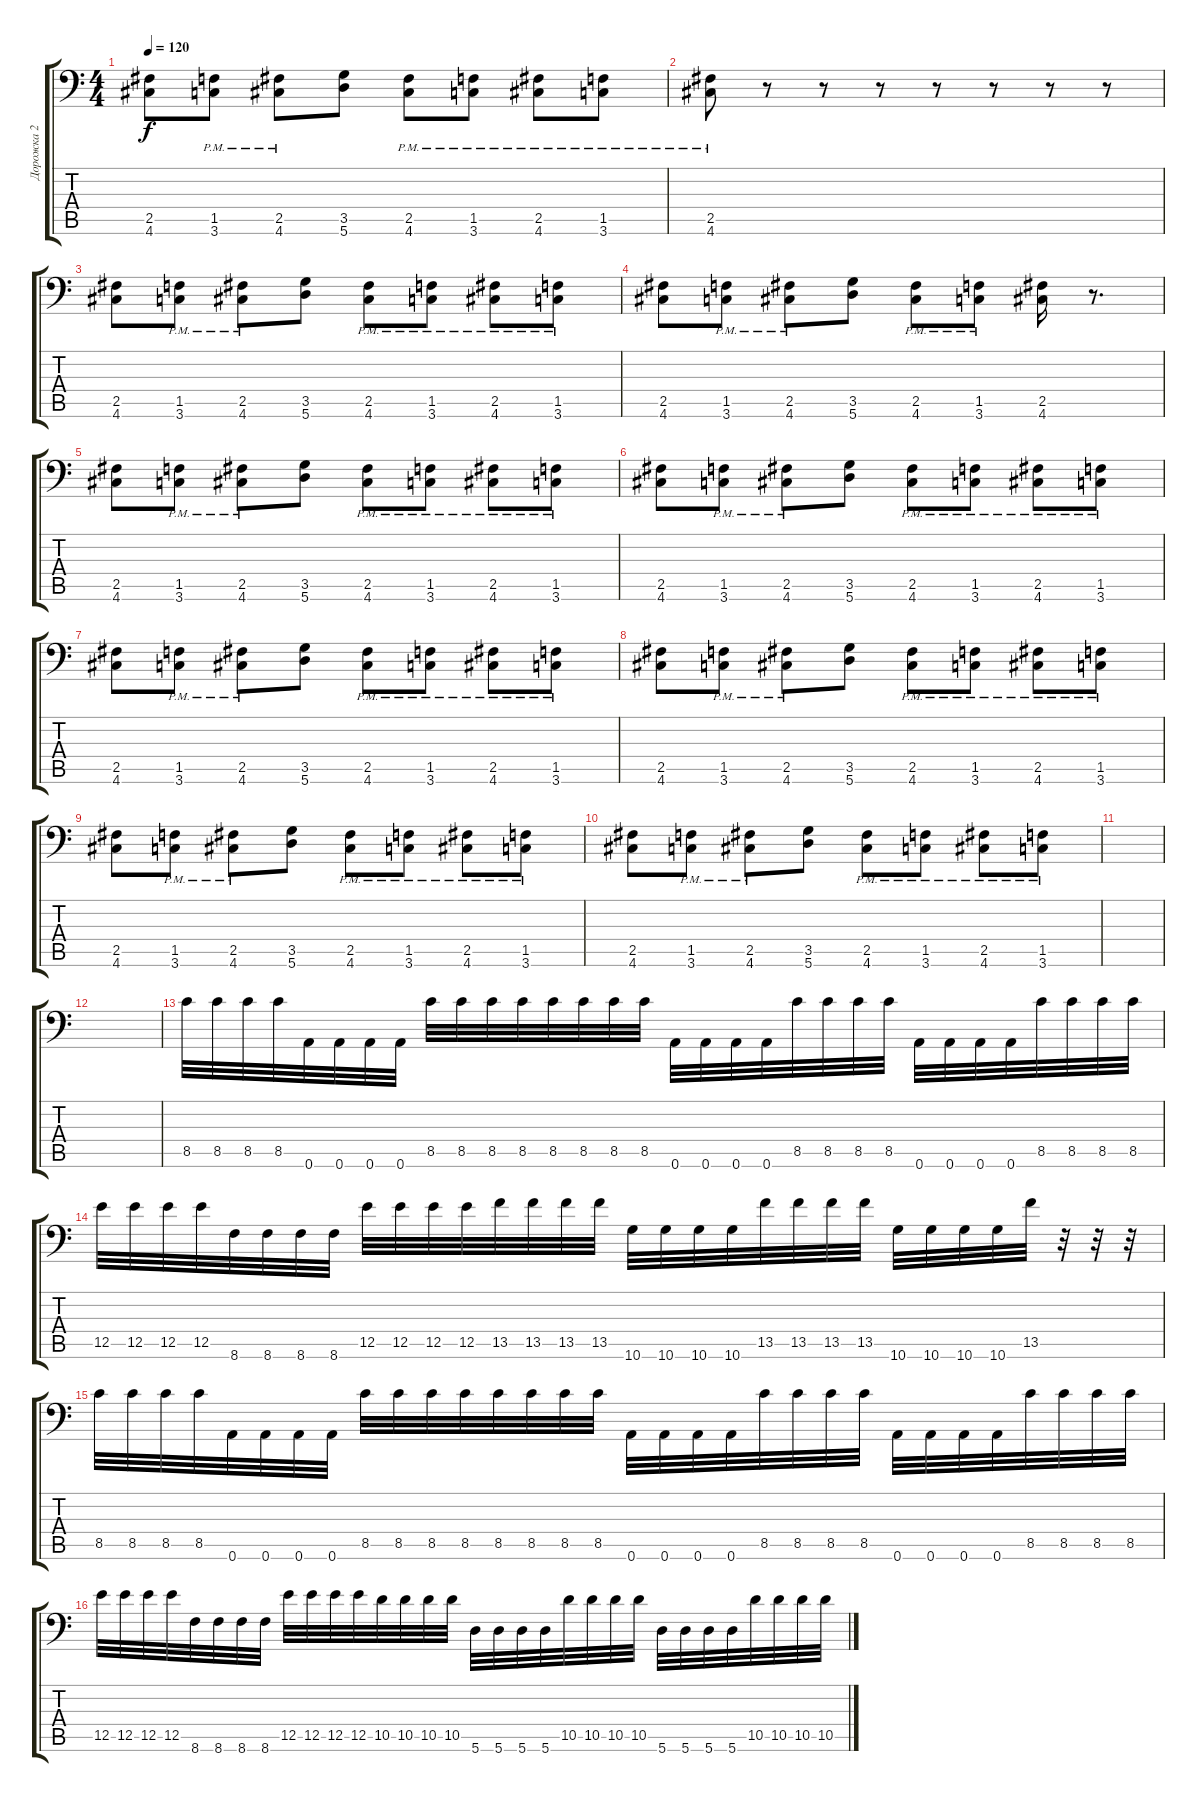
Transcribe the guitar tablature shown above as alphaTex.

\track ("Дорожка 2" "Дорожка 2") {instrument distortionguitar}
\staff {score tabs}
\tuning (B3 Gb3 D3 A2 E2 A1) {hide}
\ts (4 4)
\tempo 120
\clef f4
\ks c
(2.5 4.6).8{dy f instrument distortionguitar} (1.5{pm} 3.6{pm}).8 (2.5{pm} 4.6{pm}).8 (3.5 5.6).8 (2.5{pm} 4.6{pm}).8 (1.5{pm} 3.6{pm}).8 (2.5{pm} 4.6{pm}).8 (1.5{pm} 3.6{pm}).8 |
(2.5{pm} 4.6{pm}).8 r.8 r.8 r.8 r.8 r.8 r.8 r.8 |
(2.5 4.6).8 (1.5{pm} 3.6{pm}).8 (2.5{pm} 4.6{pm}).8 (3.5 5.6).8 (2.5{pm} 4.6{pm}).8 (1.5{pm} 3.6{pm}).8 (2.5{pm} 4.6{pm}).8 (1.5{pm} 3.6{pm}).8 |
(2.5 4.6).8 (1.5{pm} 3.6{pm}).8 (2.5{pm} 4.6{pm}).8 (3.5 5.6).8 (2.5{pm} 4.6{pm}).8 (1.5{pm} 3.6{pm}).8 (2.5 4.6).16 r.8{d} |
(2.5 4.6).8 (1.5{pm} 3.6{pm}).8 (2.5{pm} 4.6{pm}).8 (3.5 5.6).8 (2.5{pm} 4.6{pm}).8 (1.5{pm} 3.6{pm}).8 (2.5{pm} 4.6{pm}).8 (1.5{pm} 3.6{pm}).8 |
(2.5 4.6).8 (1.5{pm} 3.6{pm}).8 (2.5{pm} 4.6{pm}).8 (3.5 5.6).8 (2.5{pm} 4.6{pm}).8 (1.5{pm} 3.6{pm}).8 (2.5{pm} 4.6{pm}).8 (1.5{pm} 3.6{pm}).8 |
(2.5 4.6).8 (1.5{pm} 3.6{pm}).8 (2.5{pm} 4.6{pm}).8 (3.5 5.6).8 (2.5{pm} 4.6{pm}).8 (1.5{pm} 3.6{pm}).8 (2.5{pm} 4.6{pm}).8 (1.5{pm} 3.6{pm}).8 |
(2.5 4.6).8 (1.5{pm} 3.6{pm}).8 (2.5{pm} 4.6{pm}).8 (3.5 5.6).8 (2.5{pm} 4.6{pm}).8 (1.5{pm} 3.6{pm}).8 (2.5{pm} 4.6{pm}).8 (1.5{pm} 3.6{pm}).8 |
(2.5 4.6).8 (1.5{pm} 3.6{pm}).8 (2.5{pm} 4.6{pm}).8 (3.5 5.6).8 (2.5{pm} 4.6{pm}).8 (1.5{pm} 3.6{pm}).8 (2.5{pm} 4.6{pm}).8 (1.5{pm} 3.6{pm}).8 |
(2.5 4.6).8 (1.5{pm} 3.6{pm}).8 (2.5{pm} 4.6{pm}).8 (3.5 5.6).8 (2.5{pm} 4.6{pm}).8 (1.5{pm} 3.6{pm}).8 (2.5{pm} 4.6{pm}).8 (1.5{pm} 3.6{pm}).8 |
|
|
8.5.32 8.5.32 8.5.32 8.5.32 0.6.32 0.6.32 0.6.32 0.6.32 8.5.32 8.5.32 8.5.32 8.5.32 8.5.32 8.5.32 8.5.32 8.5.32 0.6.32 0.6.32 0.6.32 0.6.32 8.5.32 8.5.32 8.5.32 8.5.32 0.6.32 0.6.32 0.6.32 0.6.32 8.5.32 8.5.32 8.5.32 8.5.32 |
12.5.32 12.5.32 12.5.32 12.5.32 8.6.32 8.6.32 8.6.32 8.6.32 12.5.32 12.5.32 12.5.32 12.5.32 13.5.32 13.5.32 13.5.32 13.5.32 10.6.32 10.6.32 10.6.32 10.6.32 13.5.32 13.5.32 13.5.32 13.5.32 10.6.32 10.6.32 10.6.32 10.6.32 13.5.32 r.32 r.32 r.32 |
8.5.32 8.5.32 8.5.32 8.5.32 0.6.32 0.6.32 0.6.32 0.6.32 8.5.32 8.5.32 8.5.32 8.5.32 8.5.32 8.5.32 8.5.32 8.5.32 0.6.32 0.6.32 0.6.32 0.6.32 8.5.32 8.5.32 8.5.32 8.5.32 0.6.32 0.6.32 0.6.32 0.6.32 8.5.32 8.5.32 8.5.32 8.5.32 |
12.5.32 12.5.32 12.5.32 12.5.32 8.6.32 8.6.32 8.6.32 8.6.32 12.5.32 12.5.32 12.5.32 12.5.32 10.5.32 10.5.32 10.5.32 10.5.32 5.6.32 5.6.32 5.6.32 5.6.32 10.5.32 10.5.32 10.5.32 10.5.32 5.6.32 5.6.32 5.6.32 5.6.32 10.5.32 10.5.32 10.5.32 10.5.32
